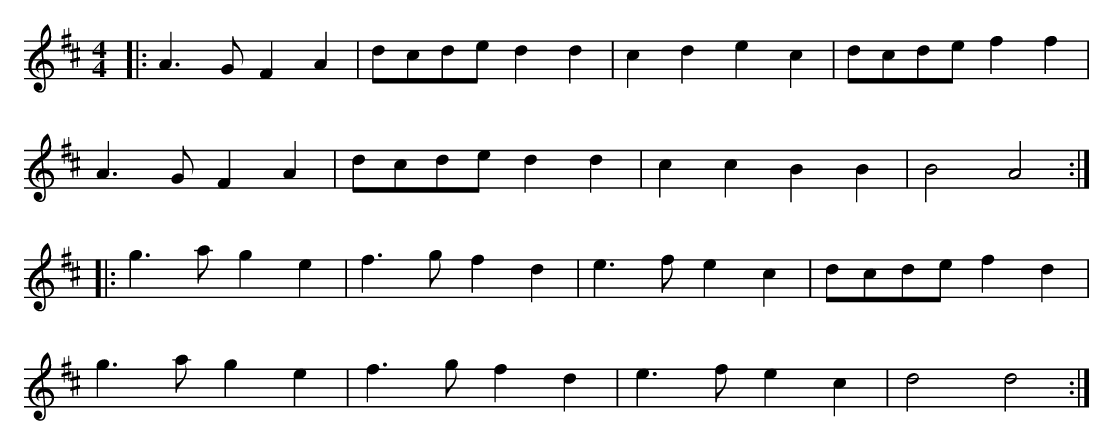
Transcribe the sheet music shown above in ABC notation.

X:1
M:4/4
K:D
|:A3G F2A2|dcde d2d2|c2d2 e2c2|dcde f2f2|
A3G F2A2|dcde d2d2|c2c2 B2B2|B4 A4:|
|:g3a g2e2|f3g f2d2|e3f e2c2|dcde f2d2|
g3a g2e2|f3g f2d2|e3f e2c2|d4 d4:|
